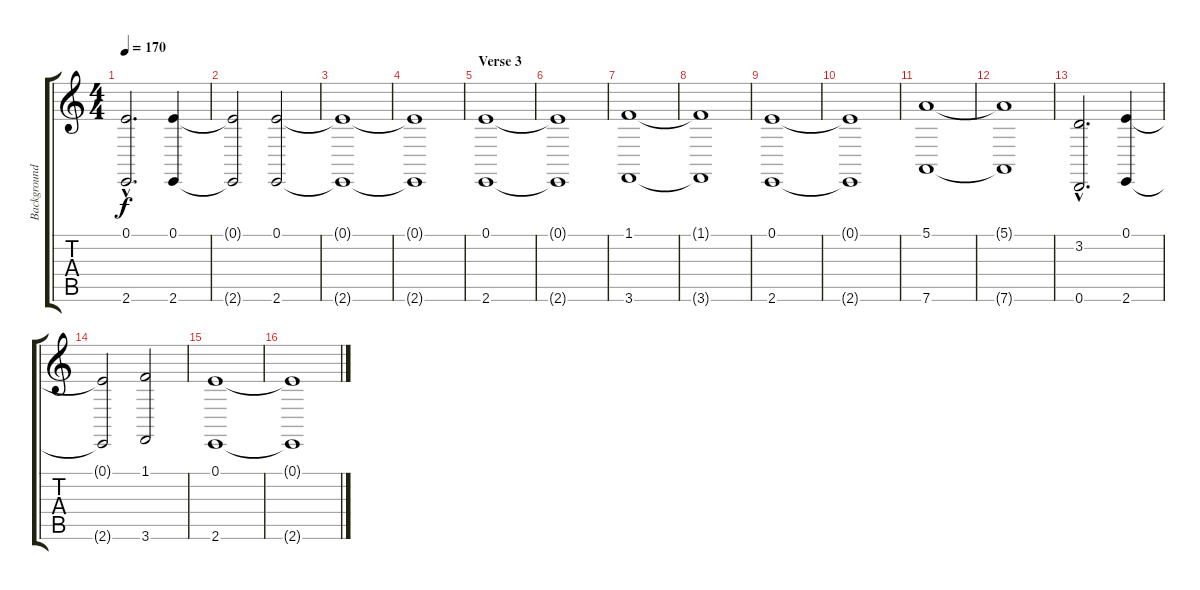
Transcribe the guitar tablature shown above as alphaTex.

\track ("Background Synth" "Background") {instrument stringensemble1}
\staff {score tabs}
\tuning (E4 B3 G3 D3 A2 D2) {hide}
\ts (4 4)
\tempo 170
\clef g2
\ks c
(0.1{hac} 2.6{hac}).2{d dy f} (0.1 2.6).4 |
(0.1{t} 2.6{t}).2 (0.1 2.6).2 |
(0.1{t} 2.6{t}).1 |
(0.1{t} 2.6{t}).1 |
\section ("" "Verse 3")
(0.1 2.6).1 |
(0.1{t} 2.6{t}).1 |
(1.1 3.6).1 |
(1.1{t} 3.6{t}).1 |
(0.1 2.6).1 |
(0.1{t} 2.6{t}).1 |
(5.1 7.6).1 |
(5.1{t} 7.6{t}).1 |
(3.2{hac} 0.6{hac}).2{d} (0.1 2.6).4 |
(0.1{t} 2.6{t}).2 (1.1 3.6).2 |
(0.1 2.6).1 |
(0.1{t} 2.6{t}).1
